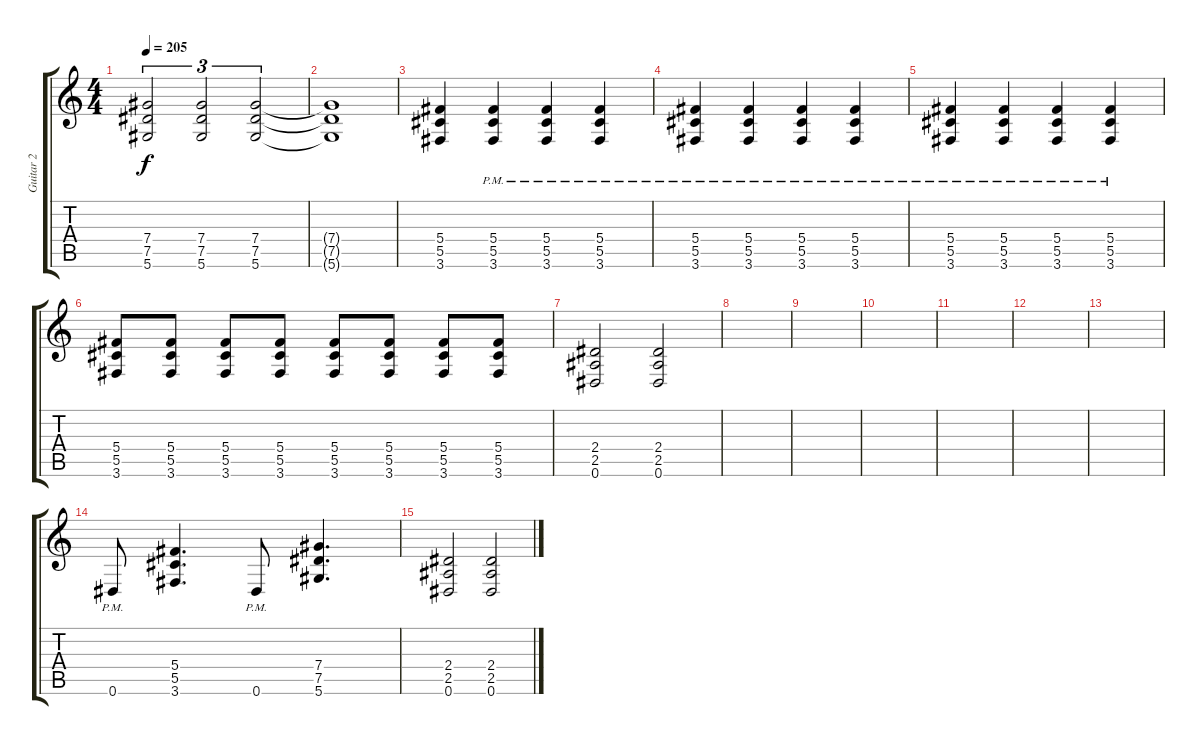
\track ("Guitar 2" "Guitar 2") {instrument distortionguitar}
\staff {score tabs}
\tuning (Eb4 Bb3 Gb3 Db3 Ab2 Eb2) {hide}
\ts (4 4)
\tempo 205
\clef g2
\ks c
(7.4 7.5 5.6).2{tu (3 2) dy f} (7.4 7.5 5.6).2{tu (3 2)} (7.4 7.5 5.6).2{tu (3 2)} |
(7.4{t} 7.5{t} 5.6{t}).1 |
(5.4 5.5 3.6).4 (5.4{pm} 5.5{pm} 3.6{pm}).4 (5.4{pm} 5.5{pm} 3.6{pm}).4 (5.4{pm} 5.5{pm} 3.6{pm}).4 |
(5.4{pm} 5.5{pm} 3.6{pm}).4 (5.4{pm} 5.5{pm} 3.6{pm}).4 (5.4{pm} 5.5{pm} 3.6{pm}).4 (5.4{pm} 5.5{pm} 3.6{pm}).4 |
(5.4{pm} 5.5{pm} 3.6{pm}).4 (5.4{pm} 5.5{pm} 3.6{pm}).4 (5.4{pm} 5.5{pm} 3.6{pm}).4 (5.4{pm} 5.5{pm} 3.6{pm}).4 |
(5.4 5.5 3.6).8 (5.4 5.5 3.6).8 (5.4 5.5 3.6).8 (5.4 5.5 3.6).8 (5.4 5.5 3.6).8 (5.4 5.5 3.6).8 (5.4 5.5 3.6).8 (5.4 5.5 3.6).8 |
(2.4 2.5 0.6).2 (2.4 2.5 0.6).2 |
|
|
|
|
|
|
0.6{pm}.8 (5.4 5.5 3.6).4{d} 0.6{pm}.8 (7.4 7.5 5.6).4{d} |
(2.4 2.5 0.6).2 (2.4 2.5 0.6).2
